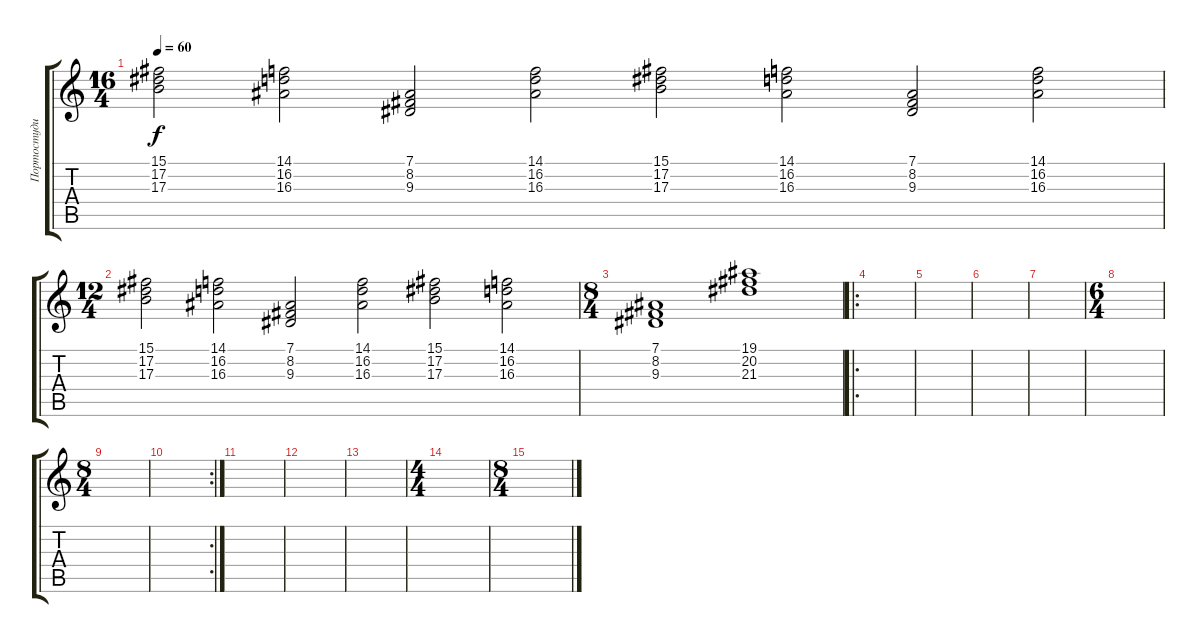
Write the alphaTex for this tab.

\track ("Портостудия" "Портостуди") {instrument synthstrings1}
\staff {score tabs}
\tuning (Eb4 Bb3 Gb3 Db3 Ab2 Eb2) {hide}
\ts (16 4)
\tempo 60
\clef g2
\ks c
(15.1 17.2 17.3).2{dy f instrument synthstrings1} (14.1 16.2 16.3).2 (7.1 8.2 9.3).2 (14.1 16.2 16.3).2 (15.1 17.2 17.3).2 (14.1 16.2 16.3).2 (7.1 8.2 9.3).2 (14.1 16.2 16.3).2 |
\ts (12 4)
(15.1 17.2 17.3).2 (14.1 16.2 16.3).2 (7.1 8.2 9.3).2 (14.1 16.2 16.3).2 (15.1 17.2 17.3).2 (14.1 16.2 16.3).2 |
\ts (8 4)
(7.1 8.2 9.3).1 (19.1 20.2 21.3).1 |
\ro
|
|
|
|
\ts (6 4)
|
\ts (8 4)
|
\rc 2
|
|
|
|
\ts (4 4)
|
\ts (8 4)
